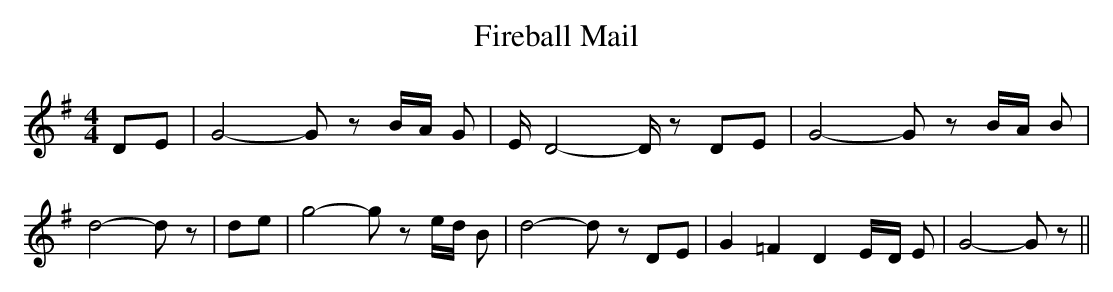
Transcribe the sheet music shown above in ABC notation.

X:1
T:Fireball Mail
M:4/4
L:1/8
K:G
 DE| G4- G z B/2A/2 G| E/2- D4- D/2 z DE| G4- G z B/2A/2 B| d4- d z|\
 de| g4- g z e/2d/2 B| d4- d z DE| G2 =F2 D2E/2-D/2 E| G4- G z||
